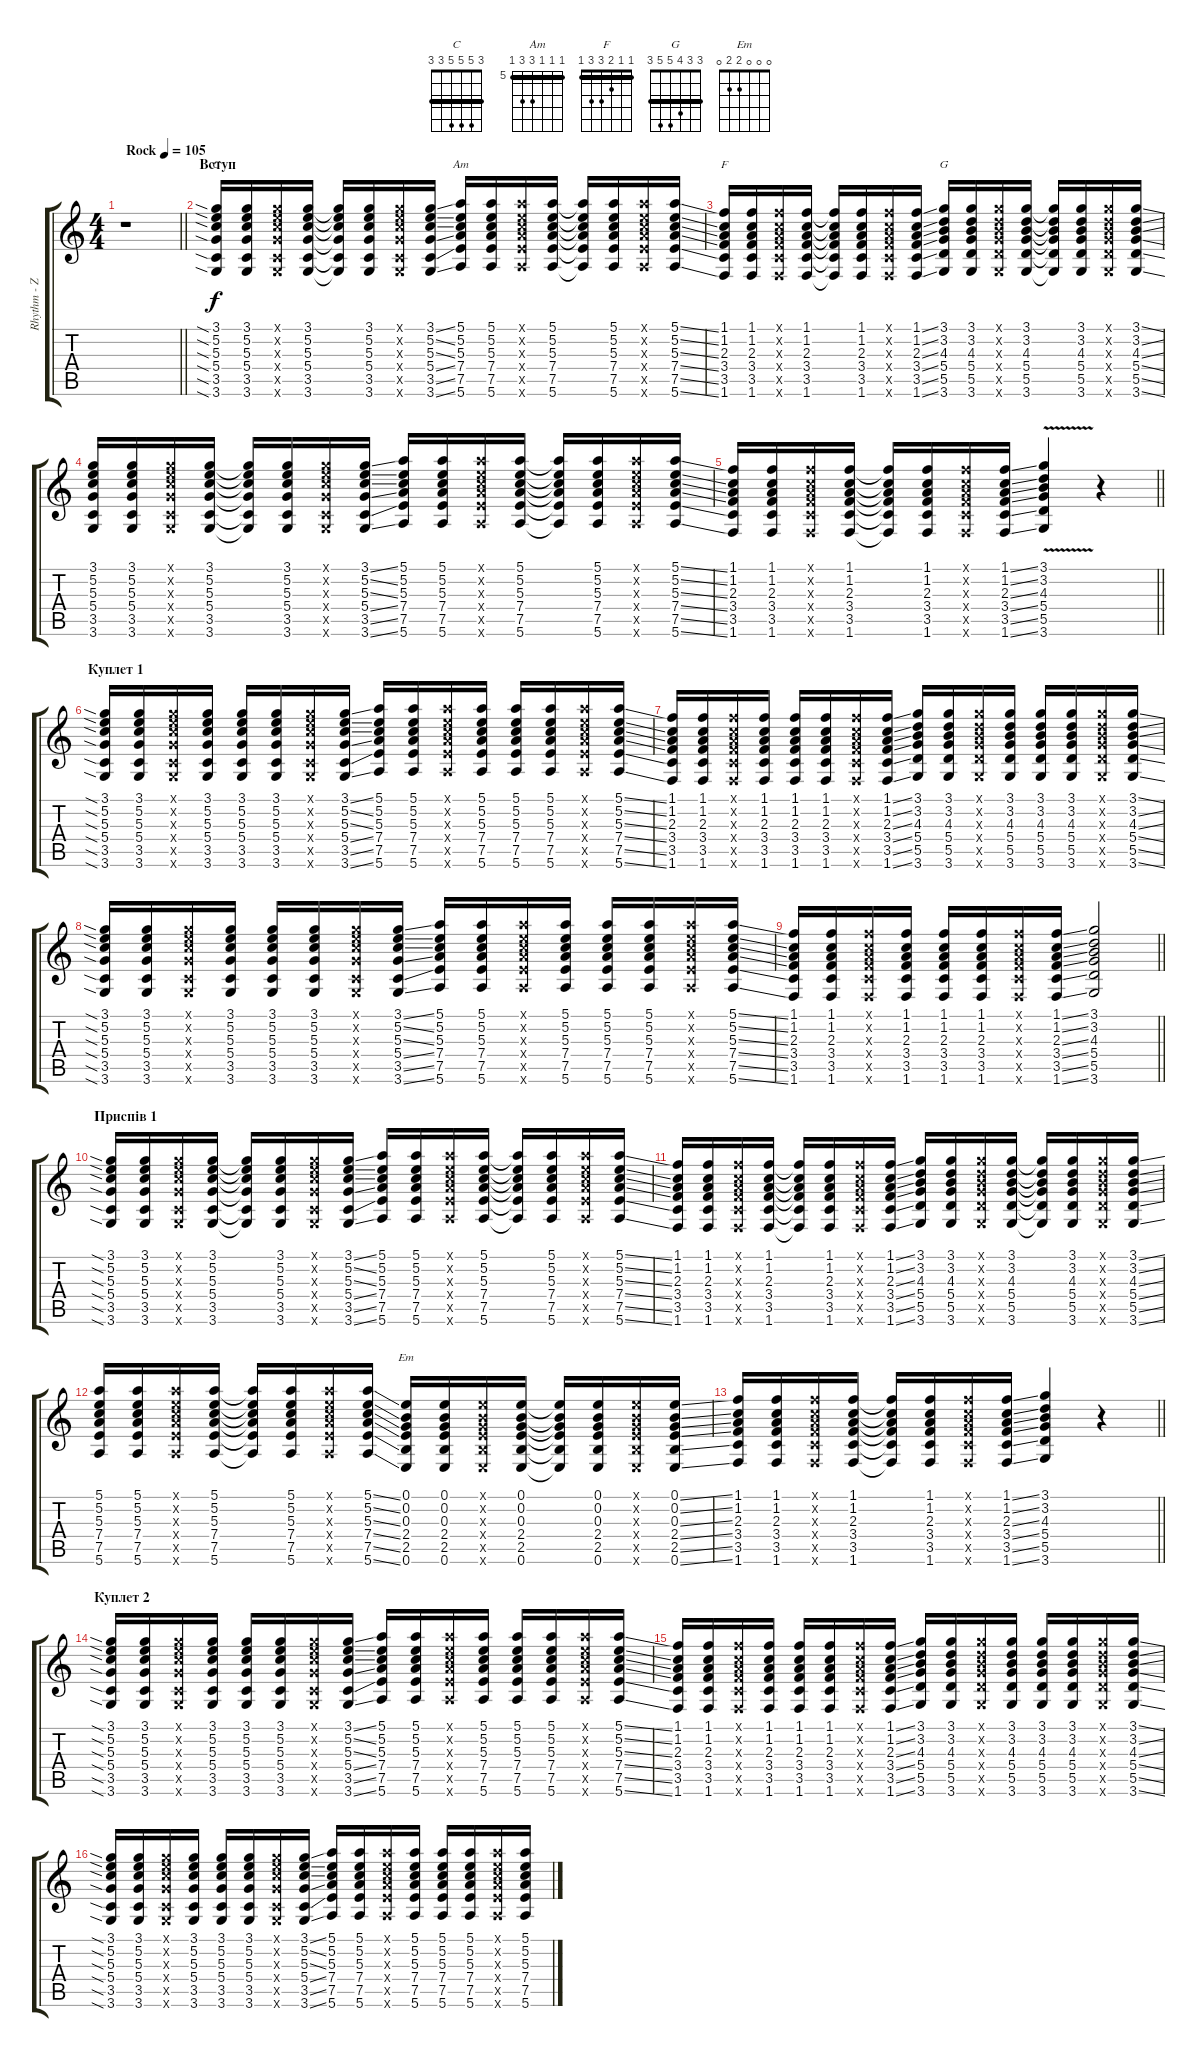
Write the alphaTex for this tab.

\track ("Rhythm - ZhEkA" "Rhythm - Z") {instrument acousticguitarsteel}
\staff {score tabs}
\tuning (E4 B3 G3 D3 A2 E2) {hide}
\chord ("C" 3 5 5 5 3 3) {barre 3}
\chord ("Am" 5 5 5 7 7 5) {firstfret 5 barre 5}
\chord ("F" 1 1 2 3 3 1) {barre 1}
\chord ("G" 3 3 4 5 5 3) {barre 3}
\chord ("Em" 0 0 0 2 2 0)
\ts (4 4)
\tempo (105 "Rock")
\clef g2
\barLineRight lightlight
\ks c
r.1{dy f instrument acousticguitarsteel} |
\section ("" "Вступ")
(3.1{sia} 5.2{sia} 5.3{sia} 5.4{sia} 3.5{sia} 3.6{sia}).16{ch "C"} (3.1 5.2 5.3 5.4 3.5 3.6).16 (3.1{x} 5.2{x} 5.3{x} 5.4{x} 3.5{x} 3.6{x}).16 (3.1 5.2 5.3 5.4 3.5 3.6).16 (3.1{t} 5.2{t} 5.3{t} 5.4{t} 3.5{t} 3.6{t}).16 (3.1 5.2 5.3 5.4 3.5 3.6).16 (3.1{x} 5.2{x} 5.3{x} 5.4{x} 3.5{x} 3.6{x}).16 (3.1{ss} 5.2{ss} 5.3{ss} 5.4{ss} 3.5{ss} 3.6{ss}).16 (5.1 5.2 5.3 7.4 7.5 5.6).16{ch "Am"} (5.1 5.2 5.3 7.4 7.5 5.6).16 (5.1{x} 5.2{x} 5.3{x} 7.4{x} 7.5{x} 5.6{x}).16 (5.1 5.2 5.3 7.4 7.5 5.6).16 (5.1{t} 5.2{t} 5.3{t} 7.4{t} 7.5{t} 5.6{t}).16 (5.1 5.2 5.3 7.4 7.5 5.6).16 (5.1{x} 5.2{x} 5.3{x} 7.4{x} 7.5{x} 5.6{x}).16 (5.1{ss} 5.2{ss} 5.3{ss} 7.4{ss} 7.5{ss} 5.6{ss}).16 |
(1.1 1.2 2.3 3.4 3.5 1.6).16{ch "F"} (1.1 1.2 2.3 3.4 3.5 1.6).16 (1.1{x} 1.2{x} 2.3{x} 3.4{x} 3.5{x} 1.6{x}).16 (1.1 1.2 2.3 3.4 3.5 1.6).16 (1.1{t} 1.2{t} 2.3{t} 3.4{t} 3.5{t} 1.6{t}).16 (1.1 1.2 2.3 3.4 3.5 1.6).16 (1.1{x} 1.2{x} 2.3{x} 3.4{x} 3.5{x} 1.6{x}).16 (1.1{ss} 1.2{ss} 2.3{ss} 3.4{ss} 3.5{ss} 1.6{ss}).16 (3.1 3.2 4.3 5.4 5.5 3.6).16{ch "G"} (3.1 3.2 4.3 5.4 5.5 3.6).16 (3.1{x} 3.2{x} 4.3{x} 5.4{x} 5.5{x} 3.6{x}).16 (3.1 3.2 4.3 5.4 5.5 3.6).16 (3.1{t} 3.2{t} 4.3{t} 5.4{t} 5.5{t} 3.6{t}).16 (3.1 3.2 4.3 5.4 5.5 3.6).16 (3.1{x} 3.2{x} 4.3{x} 5.4{x} 5.5{x} 3.6{x}).16 (3.1{ss} 3.2{ss} 4.3{ss} 5.4{ss} 5.5{ss} 3.6{ss}).16 |
(3.1 5.2 5.3 5.4 3.5 3.6).16 (3.1 5.2 5.3 5.4 3.5 3.6).16 (3.1{x} 5.2{x} 5.3{x} 5.4{x} 3.5{x} 3.6{x}).16 (3.1 5.2 5.3 5.4 3.5 3.6).16 (3.1{t} 5.2{t} 5.3{t} 5.4{t} 3.5{t} 3.6{t}).16 (3.1 5.2 5.3 5.4 3.5 3.6).16 (3.1{x} 5.2{x} 5.3{x} 5.4{x} 3.5{x} 3.6{x}).16 (3.1{ss} 5.2{ss} 5.3{ss} 5.4{ss} 3.5{ss} 3.6{ss}).16 (5.1 5.2 5.3 7.4 7.5 5.6).16 (5.1 5.2 5.3 7.4 7.5 5.6).16 (5.1{x} 5.2{x} 5.3{x} 7.4{x} 7.5{x} 5.6{x}).16 (5.1 5.2 5.3 7.4 7.5 5.6).16 (5.1{t} 5.2{t} 5.3{t} 7.4{t} 7.5{t} 5.6{t}).16 (5.1 5.2 5.3 7.4 7.5 5.6).16 (5.1{x} 5.2{x} 5.3{x} 7.4{x} 7.5{x} 5.6{x}).16 (5.1{ss} 5.2{ss} 5.3{ss} 7.4{ss} 7.5{ss} 5.6{ss}).16 |
\barLineRight lightlight
(1.1 1.2 2.3 3.4 3.5 1.6).16 (1.1 1.2 2.3 3.4 3.5 1.6).16 (1.1{x} 1.2{x} 2.3{x} 3.4{x} 3.5{x} 1.6{x}).16 (1.1 1.2 2.3 3.4 3.5 1.6).16 (1.1{t} 1.2{t} 2.3{t} 3.4{t} 3.5{t} 1.6{t}).16 (1.1 1.2 2.3 3.4 3.5 1.6).16 (1.1{x} 1.2{x} 2.3{x} 3.4{x} 3.5{x} 1.6{x}).16 (1.1{ss} 1.2{ss} 2.3{ss} 3.4{ss} 3.5{ss} 1.6{ss}).16 (3.1 3.2 4.3 5.4 5.5 3.6{v}).4 r.4 |
\section ("" "Куплет 1")
(3.1{sia} 5.2{sia} 5.3{sia} 5.4{sia} 3.5{sia} 3.6{sia}).16 (3.1 5.2 5.3 5.4 3.5 3.6).16 (3.1{x} 5.2{x} 5.3{x} 5.4{x} 3.5{x} 3.6{x}).16 (3.1 5.2 5.3 5.4 3.5 3.6).16 (3.1 5.2 5.3 5.4 3.5 3.6).16 (3.1 5.2 5.3 5.4 3.5 3.6).16 (3.1{x} 5.2{x} 5.3{x} 5.4{x} 3.5{x} 3.6{x}).16 (3.1{ss} 5.2{ss} 5.3{ss} 5.4{ss} 3.5{ss} 3.6{ss}).16 (5.1 5.2 5.3 7.4 7.5 5.6).16 (5.1 5.2 5.3 7.4 7.5 5.6).16 (5.1{x} 5.2{x} 5.3{x} 7.4{x} 7.5{x} 5.6{x}).16 (5.1 5.2 5.3 7.4 7.5 5.6).16 (5.1 5.2 5.3 7.4 7.5 5.6).16 (5.1 5.2 5.3 7.4 7.5 5.6).16 (5.1{x} 5.2{x} 5.3{x} 7.4{x} 7.5{x} 5.6{x}).16 (5.1{ss} 5.2{ss} 5.3{ss} 7.4{ss} 7.5{ss} 5.6{ss}).16 |
(1.1 1.2 2.3 3.4 3.5 1.6).16 (1.1 1.2 2.3 3.4 3.5 1.6).16 (1.1{x} 1.2{x} 2.3{x} 3.4{x} 3.5{x} 1.6{x}).16 (1.1 1.2 2.3 3.4 3.5 1.6).16 (1.1 1.2 2.3 3.4 3.5 1.6).16 (1.1 1.2 2.3 3.4 3.5 1.6).16 (1.1{x} 1.2{x} 2.3{x} 3.4{x} 3.5{x} 1.6{x}).16 (1.1{ss} 1.2{ss} 2.3{ss} 3.4{ss} 3.5{ss} 1.6{ss}).16 (3.1 3.2 4.3 5.4 5.5 3.6).16 (3.1 3.2 4.3 5.4 5.5 3.6).16 (3.1{x} 3.2{x} 4.3{x} 5.4{x} 5.5{x} 3.6{x}).16 (3.1 3.2 4.3 5.4 5.5 3.6).16 (3.1 3.2 4.3 5.4 5.5 3.6).16 (3.1 3.2 4.3 5.4 5.5 3.6).16 (3.1{x} 3.2{x} 4.3{x} 5.4{x} 5.5{x} 3.6{x}).16 (3.1{ss} 3.2{ss} 4.3{ss} 5.4{ss} 5.5{ss} 3.6{ss}).16 |
(3.1{sia} 5.2{sia} 5.3{sia} 5.4{sia} 3.5{sia} 3.6{sia}).16 (3.1 5.2 5.3 5.4 3.5 3.6).16 (3.1{x} 5.2{x} 5.3{x} 5.4{x} 3.5{x} 3.6{x}).16 (3.1 5.2 5.3 5.4 3.5 3.6).16 (3.1 5.2 5.3 5.4 3.5 3.6).16 (3.1 5.2 5.3 5.4 3.5 3.6).16 (3.1{x} 5.2{x} 5.3{x} 5.4{x} 3.5{x} 3.6{x}).16 (3.1{ss} 5.2{ss} 5.3{ss} 5.4{ss} 3.5{ss} 3.6{ss}).16 (5.1 5.2 5.3 7.4 7.5 5.6).16 (5.1 5.2 5.3 7.4 7.5 5.6).16 (5.1{x} 5.2{x} 5.3{x} 7.4{x} 7.5{x} 5.6{x}).16 (5.1 5.2 5.3 7.4 7.5 5.6).16 (5.1 5.2 5.3 7.4 7.5 5.6).16 (5.1 5.2 5.3 7.4 7.5 5.6).16 (5.1{x} 5.2{x} 5.3{x} 7.4{x} 7.5{x} 5.6{x}).16 (5.1{ss} 5.2{ss} 5.3{ss} 7.4{ss} 7.5{ss} 5.6{ss}).16 |
\barLineRight lightlight
(1.1 1.2 2.3 3.4 3.5 1.6).16 (1.1 1.2 2.3 3.4 3.5 1.6).16 (1.1{x} 1.2{x} 2.3{x} 3.4{x} 3.5{x} 1.6{x}).16 (1.1 1.2 2.3 3.4 3.5 1.6).16 (1.1 1.2 2.3 3.4 3.5 1.6).16 (1.1 1.2 2.3 3.4 3.5 1.6).16 (1.1{x} 1.2{x} 2.3{x} 3.4{x} 3.5{x} 1.6{x}).16 (1.1{ss} 1.2{ss} 2.3{ss} 3.4{ss} 3.5{ss} 1.6{ss}).16 (3.1 3.2 4.3 5.4 5.5 3.6).2 |
\section ("" "Приспів 1")
(3.1{sia} 5.2{sia} 5.3{sia} 5.4{sia} 3.5{sia} 3.6{sia}).16 (3.1 5.2 5.3 5.4 3.5 3.6).16 (3.1{x} 5.2{x} 5.3{x} 5.4{x} 3.5{x} 3.6{x}).16 (3.1 5.2 5.3 5.4 3.5 3.6).16 (3.1{t} 5.2{t} 5.3{t} 5.4{t} 3.5{t} 3.6{t}).16 (3.1 5.2 5.3 5.4 3.5 3.6).16 (3.1{x} 5.2{x} 5.3{x} 5.4{x} 3.5{x} 3.6{x}).16 (3.1{ss} 5.2{ss} 5.3{ss} 5.4{ss} 3.5{ss} 3.6{ss}).16 (5.1 5.2 5.3 7.4 7.5 5.6).16 (5.1 5.2 5.3 7.4 7.5 5.6).16 (5.1{x} 5.2{x} 5.3{x} 7.4{x} 7.5{x} 5.6{x}).16 (5.1 5.2 5.3 7.4 7.5 5.6).16 (5.1{t} 5.2{t} 5.3{t} 7.4{t} 7.5{t} 5.6{t}).16 (5.1 5.2 5.3 7.4 7.5 5.6).16 (5.1{x} 5.2{x} 5.3{x} 7.4{x} 7.5{x} 5.6{x}).16 (5.1{ss} 5.2{ss} 5.3{ss} 7.4{ss} 7.5{ss} 5.6{ss}).16 |
(1.1 1.2 2.3 3.4 3.5 1.6).16 (1.1 1.2 2.3 3.4 3.5 1.6).16 (1.1{x} 1.2{x} 2.3{x} 3.4{x} 3.5{x} 1.6{x}).16 (1.1 1.2 2.3 3.4 3.5 1.6).16 (1.1{t} 1.2{t} 2.3{t} 3.4{t} 3.5{t} 1.6{t}).16 (1.1 1.2 2.3 3.4 3.5 1.6).16 (1.1{x} 1.2{x} 2.3{x} 3.4{x} 3.5{x} 1.6{x}).16 (1.1{ss} 1.2{ss} 2.3{ss} 3.4{ss} 3.5{ss} 1.6{ss}).16 (3.1 3.2 4.3 5.4 5.5 3.6).16 (3.1 3.2 4.3 5.4 5.5 3.6).16 (3.1{x} 3.2{x} 4.3{x} 5.4{x} 5.5{x} 3.6{x}).16 (3.1 3.2 4.3 5.4 5.5 3.6).16 (3.1{t} 3.2{t} 4.3{t} 5.4{t} 5.5{t} 3.6{t}).16 (3.1 3.2 4.3 5.4 5.5 3.6).16 (3.1{x} 3.2{x} 4.3{x} 5.4{x} 5.5{x} 3.6{x}).16 (3.1{ss} 3.2{ss} 4.3{ss} 5.4{ss} 5.5{ss} 3.6{ss}).16 |
(5.1 5.2 5.3 7.4 7.5 5.6).16 (5.1 5.2 5.3 7.4 7.5 5.6).16 (5.1{x} 5.2{x} 5.3{x} 7.4{x} 7.5{x} 5.6{x}).16 (5.1 5.2 5.3 7.4 7.5 5.6).16 (5.1{t} 5.2{t} 5.3{t} 7.4{t} 7.5{t} 5.6{t}).16 (5.1 5.2 5.3 7.4 7.5 5.6).16 (5.1{x} 5.2{x} 5.3{x} 7.4{x} 7.5{x} 5.6{x}).16 (5.1{ss} 5.2{ss} 5.3{ss} 7.4{ss} 7.5{ss} 5.6{ss}).16 (0.1 0.2 0.3 2.4 2.5 0.6).16{ch "Em"} (0.1 0.2 0.3 2.4 2.5 0.6).16 (0.1{x} 0.2{x} 0.3{x} 2.4{x} 2.5{x} 0.6{x}).16 (0.1 0.2 0.3 2.4 2.5 0.6).16 (0.1{t} 0.2{t} 0.3{t} 2.4{t} 2.5{t} 0.6{t}).16 (0.1 0.2 0.3 2.4 2.5 0.6).16 (0.1{x} 0.2{x} 0.3{x} 2.4{x} 2.5{x} 0.6{x}).16 (0.1{ss} 0.2{ss} 0.3{ss} 2.4{ss} 2.5{ss} 0.6{ss}).16 |
\barLineRight lightlight
(1.1 1.2 2.3 3.4 3.5 1.6).16 (1.1 1.2 2.3 3.4 3.5 1.6).16 (1.1{x} 1.2{x} 2.3{x} 3.4{x} 3.5{x} 1.6{x}).16 (1.1 1.2 2.3 3.4 3.5 1.6).16 (1.1{t} 1.2{t} 2.3{t} 3.4{t} 3.5{t} 1.6{t}).16 (1.1 1.2 2.3 3.4 3.5 1.6).16 (1.1{x} 1.2{x} 2.3{x} 3.4{x} 3.5{x} 1.6{x}).16 (1.1{ss} 1.2{ss} 2.3{ss} 3.4{ss} 3.5{ss} 1.6{ss}).16 (3.1 3.2 4.3 5.4 5.5 3.6).4 r.4 |
\section ("" "Куплет 2")
(3.1{sia} 5.2{sia} 5.3{sia} 5.4{sia} 3.5{sia} 3.6{sia}).16 (3.1 5.2 5.3 5.4 3.5 3.6).16 (3.1{x} 5.2{x} 5.3{x} 5.4{x} 3.5{x} 3.6{x}).16 (3.1 5.2 5.3 5.4 3.5 3.6).16 (3.1 5.2 5.3 5.4 3.5 3.6).16 (3.1 5.2 5.3 5.4 3.5 3.6).16 (3.1{x} 5.2{x} 5.3{x} 5.4{x} 3.5{x} 3.6{x}).16 (3.1{ss} 5.2{ss} 5.3{ss} 5.4{ss} 3.5{ss} 3.6{ss}).16 (5.1 5.2 5.3 7.4 7.5 5.6).16 (5.1 5.2 5.3 7.4 7.5 5.6).16 (5.1{x} 5.2{x} 5.3{x} 7.4{x} 7.5{x} 5.6{x}).16 (5.1 5.2 5.3 7.4 7.5 5.6).16 (5.1 5.2 5.3 7.4 7.5 5.6).16 (5.1 5.2 5.3 7.4 7.5 5.6).16 (5.1{x} 5.2{x} 5.3{x} 7.4{x} 7.5{x} 5.6{x}).16 (5.1{ss} 5.2{ss} 5.3{ss} 7.4{ss} 7.5{ss} 5.6{ss}).16 |
(1.1 1.2 2.3 3.4 3.5 1.6).16 (1.1 1.2 2.3 3.4 3.5 1.6).16 (1.1{x} 1.2{x} 2.3{x} 3.4{x} 3.5{x} 1.6{x}).16 (1.1 1.2 2.3 3.4 3.5 1.6).16 (1.1 1.2 2.3 3.4 3.5 1.6).16 (1.1 1.2 2.3 3.4 3.5 1.6).16 (1.1{x} 1.2{x} 2.3{x} 3.4{x} 3.5{x} 1.6{x}).16 (1.1{ss} 1.2{ss} 2.3{ss} 3.4{ss} 3.5{ss} 1.6{ss}).16 (3.1 3.2 4.3 5.4 5.5 3.6).16 (3.1 3.2 4.3 5.4 5.5 3.6).16 (3.1{x} 3.2{x} 4.3{x} 5.4{x} 5.5{x} 3.6{x}).16 (3.1 3.2 4.3 5.4 5.5 3.6).16 (3.1 3.2 4.3 5.4 5.5 3.6).16 (3.1 3.2 4.3 5.4 5.5 3.6).16 (3.1{x} 3.2{x} 4.3{x} 5.4{x} 5.5{x} 3.6{x}).16 (3.1{ss} 3.2{ss} 4.3{ss} 5.4{ss} 5.5{ss} 3.6{ss}).16 |
(3.1{sia} 5.2{sia} 5.3{sia} 5.4{sia} 3.5{sia} 3.6{sia}).16 (3.1 5.2 5.3 5.4 3.5 3.6).16 (3.1{x} 5.2{x} 5.3{x} 5.4{x} 3.5{x} 3.6{x}).16 (3.1 5.2 5.3 5.4 3.5 3.6).16 (3.1 5.2 5.3 5.4 3.5 3.6).16 (3.1 5.2 5.3 5.4 3.5 3.6).16 (3.1{x} 5.2{x} 5.3{x} 5.4{x} 3.5{x} 3.6{x}).16 (3.1{ss} 5.2{ss} 5.3{ss} 5.4{ss} 3.5{ss} 3.6{ss}).16 (5.1 5.2 5.3 7.4 7.5 5.6).16 (5.1 5.2 5.3 7.4 7.5 5.6).16 (5.1{x} 5.2{x} 5.3{x} 7.4{x} 7.5{x} 5.6{x}).16 (5.1 5.2 5.3 7.4 7.5 5.6).16 (5.1 5.2 5.3 7.4 7.5 5.6).16 (5.1 5.2 5.3 7.4 7.5 5.6).16 (5.1{x} 5.2{x} 5.3{x} 7.4{x} 7.5{x} 5.6{x}).16 (5.1{ss} 5.2{ss} 5.3{ss} 7.4{ss} 7.5{ss} 5.6{ss}).16
